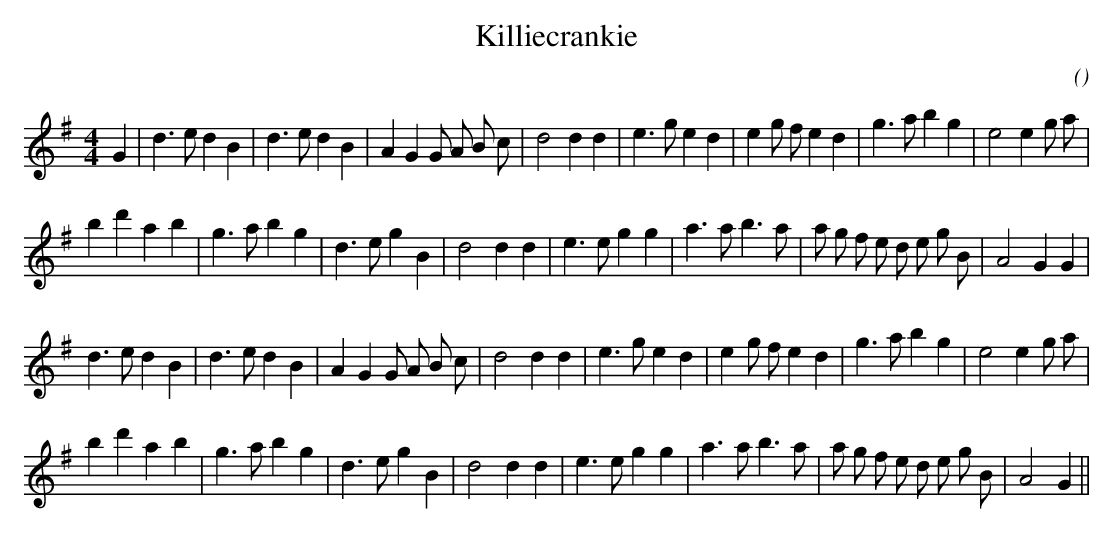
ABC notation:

X:1
T: Killiecrankie
C:
O:
M:4/4
K:G
K:G
M:4/4
L:1/16
G4 |d6 e2 d4 B4 |d6 e2 d4 B4 |A4 G4 G2 A2 B2 c2 |d8 d4 d4 |e6 g2 e4 d4 |e4 g2 f2 e4 d4 |g6 a2 b4 g4 |e8 e4 g2 a2 |
b4 d'4 a4 b4 |g6 a2 b4 g4 |d6 e2 g4 B4 |d8 d4 d4 |e6 e2 g4 g4 |a6 a2 b6 a2 |a2 g2 f2 e2 d2 e2 g2 B2 |A8 G4 G4 |
d6 e2 d4 B4 |d6 e2 d4 B4 |A4 G4 G2 A2 B2 c2 |d8 d4 d4 |e6 g2 e4 d4 |e4 g2 f2 e4 d4 |g6 a2 b4 g4 |e8 e4 g2 a2 |
b4 d'4 a4 b4 |g6 a2 b4 g4 |d6 e2 g4 B4 |d8 d4 d4 |e6 e2 g4 g4 |a6 a2 b6 a2 |a2 g2 f2 e2 d2 e2 g2 B2 |A8 G4 ||
